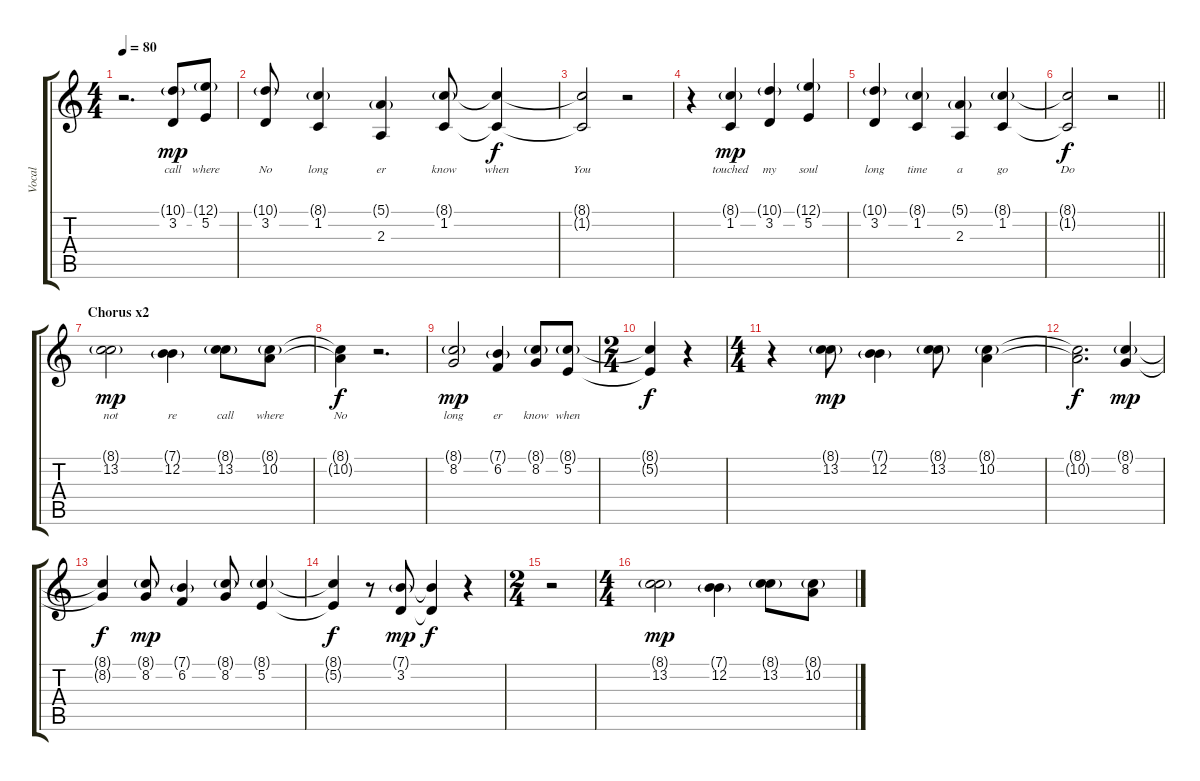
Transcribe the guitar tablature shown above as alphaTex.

\track ("Vocal" "Vocal") {instrument acousticgrandpiano}
\staff {score tabs}
\tuning (E4 B3 G3 D3 A2 E2) {hide}
\ts (4 4)
\tempo 80
\clef g2
\ks c
r.2{d dy f} (10.1{g} 3.2).8{lyrics (0 "call") lyrics (1 "") lyrics (2 "") lyrics (3 "") lyrics (4 "") dy mp} (12.1{g} 5.2).8{lyrics (0 "where") lyrics (1 "") lyrics (2 "") lyrics (3 "") lyrics (4 "")} |
(10.1{g} 3.2).8{lyrics (0 "No") lyrics (1 "") lyrics (2 "") lyrics (3 "") lyrics (4 "")} (8.1{g} 1.2).4{lyrics (0 "long") lyrics (1 "") lyrics (2 "") lyrics (3 "") lyrics (4 "")} (5.1{g} 2.3).4{lyrics (0 "er") lyrics (1 "") lyrics (2 "") lyrics (3 "") lyrics (4 "")} (8.1{g} 1.2).8{lyrics (0 "know") lyrics (1 "") lyrics (2 "") lyrics (3 "") lyrics (4 "")} (8.1{t} 1.2{t}).4{lyrics (0 "when") lyrics (1 "") lyrics (2 "") lyrics (3 "") lyrics (4 "") dy f} |
(8.1{t} 1.2{t}).2{lyrics (0 "You") lyrics (1 "") lyrics (2 "") lyrics (3 "") lyrics (4 "")} r.2 |
r.4 (8.1{g} 1.2).4{lyrics (0 "touched") lyrics (1 "") lyrics (2 "") lyrics (3 "") lyrics (4 "") dy mp} (10.1{g} 3.2).4{lyrics (0 "my") lyrics (1 "") lyrics (2 "") lyrics (3 "") lyrics (4 "")} (12.1{g} 5.2).4{lyrics (0 "soul") lyrics (1 "") lyrics (2 "") lyrics (3 "") lyrics (4 "")} |
(10.1{g} 3.2).4{lyrics (0 "long") lyrics (1 "") lyrics (2 "") lyrics (3 "") lyrics (4 "")} (8.1{g} 1.2).4{lyrics (0 "time") lyrics (1 "") lyrics (2 "") lyrics (3 "") lyrics (4 "")} (5.1{g} 2.3).4{lyrics (0 "a") lyrics (1 "") lyrics (2 "") lyrics (3 "") lyrics (4 "")} (8.1{g} 1.2).4{lyrics (0 "go") lyrics (1 "") lyrics (2 "") lyrics (3 "") lyrics (4 "")} |
\barLineRight lightlight
(8.1{t} 1.2{t}).2{lyrics (0 "Do") lyrics (1 "") lyrics (2 "") lyrics (3 "") lyrics (4 "") dy f} r.2 |
\section ("" "Chorus x2")
(8.1{g} 13.2).2{lyrics (0 "not") lyrics (1 "") lyrics (2 "") lyrics (3 "") lyrics (4 "") dy mp} (7.1{g} 12.2).4{lyrics (0 "re") lyrics (1 "") lyrics (2 "") lyrics (3 "") lyrics (4 "")} (8.1{g} 13.2).8{lyrics (0 "call") lyrics (1 "") lyrics (2 "") lyrics (3 "") lyrics (4 "")} (8.1{g} 10.2).8{lyrics (0 "where") lyrics (1 "") lyrics (2 "") lyrics (3 "") lyrics (4 "")} |
(8.1{t} 10.2{t}).4{lyrics (0 "No") lyrics (1 "") lyrics (2 "") lyrics (3 "") lyrics (4 "") dy f} r.2{d} |
(8.1{g} 8.2).2{lyrics (0 "long") lyrics (1 "") lyrics (2 "") lyrics (3 "") lyrics (4 "") dy mp} (7.1{g} 6.2).4{lyrics (0 "er") lyrics (1 "") lyrics (2 "") lyrics (3 "") lyrics (4 "")} (8.1{g} 8.2).8{lyrics (0 "know") lyrics (1 "") lyrics (2 "") lyrics (3 "") lyrics (4 "")} (8.1{g} 5.2).8{lyrics (0 "when") lyrics (1 "") lyrics (2 "") lyrics (3 "") lyrics (4 "")} |
\ts (2 4)
(8.1{t} 5.2{t}).4{dy f} r.4 |
\ts (4 4)
r.4 (8.1{g} 13.2).8{dy mp} (7.1{g} 12.2).4 (8.1{g} 13.2).8 (8.1{g} 10.2).4 |
(8.1{t} 10.2{t}).2{d dy f} (8.1{g} 8.2).4{dy mp} |
(8.1{t} 8.2{t}).4{dy f} (8.1{g} 8.2).8{dy mp} (7.1{g} 6.2).4 (8.1{g} 8.2).8 (8.1{g} 5.2).4 |
(8.1{t} 5.2{t}).4{dy f} r.8 (7.1{g} 3.2).8{dy mp} (7.1{t} 3.2{t}).4{dy f} r.4 |
\ts (2 4)
r.2 |
\ts (4 4)
(8.1{g} 13.2).2{dy mp} (7.1{g} 12.2).4 (8.1{g} 13.2).8 (8.1{g} 10.2).8
